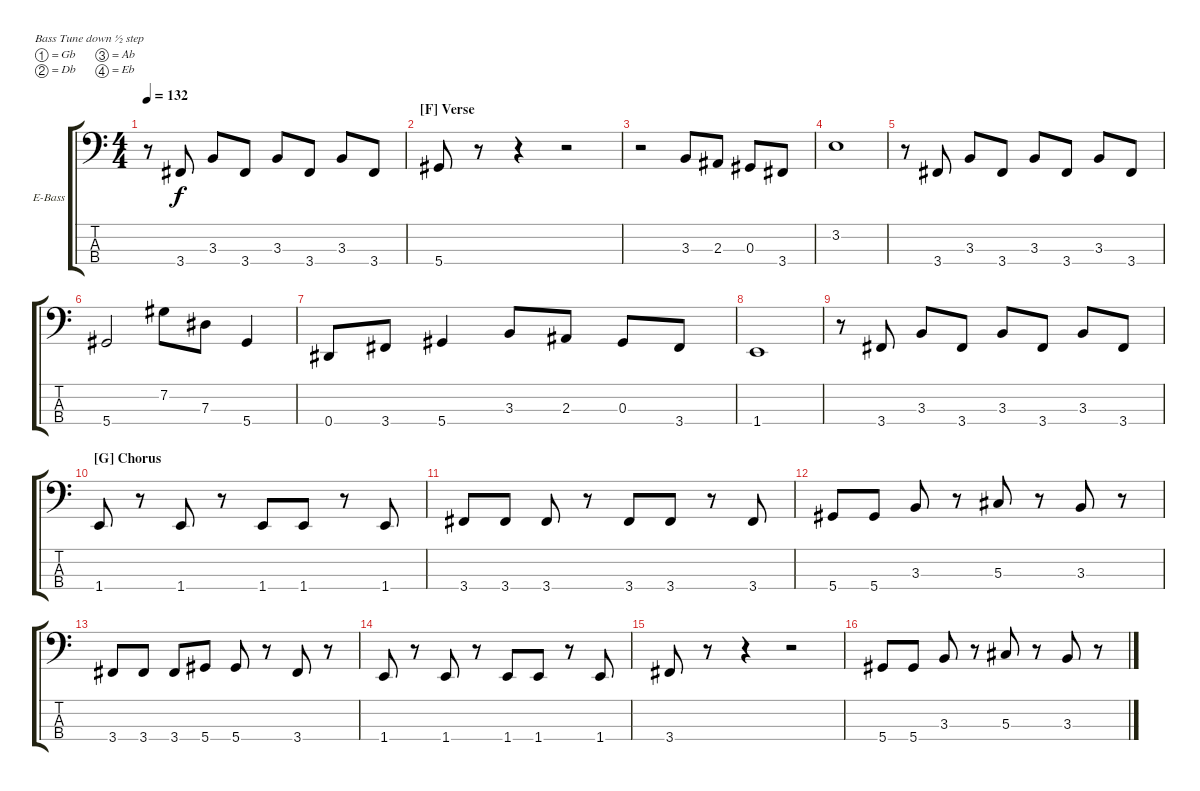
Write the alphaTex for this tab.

\bracketExtendMode groupsimilarinstruments
\firstSystemTrackNameOrientation horizontal
\otherSystemsTrackNameOrientation horizontal
\track ("Bass" "E-Bass") {instrument electricbassfinger}
\staff {score tabs}
\tuning (Gb2 Db2 Ab1 Eb1)
\ts (4 4)
\tempo 132
\clef f4
\scale
0.5
\ks aminor
r.8{dy f} 3.4.8 3.3.8 3.4.8 3.3.8 3.4.8 3.3.8 3.4.8 |
\section ("F" "Verse")
\scale
0.5 5.4.8 r.8 r.4 r.2 |
\scale
0.5 r.2 3.3.8 2.3.8 0.3.8 3.4.8 |
\scale
0.5 3.2.1 |
\scale
0.5 r.8 3.4.8 3.3.8 3.4.8 3.3.8 3.4.8 3.3.8 3.4.8 |
\scale
0.5 5.4.2 7.2.8 7.3.8 5.4.4 |
\scale
0.5 0.4.8 3.4.8 5.4.4 3.3.8 2.3.8 0.3.8 3.4.8 |
\scale
0.5 1.4.1 |
\scale
0.5 r.8 3.4.8 3.3.8 3.4.8 3.3.8 3.4.8 3.3.8 3.4.8 |
\section ("G" "Chorus")
\scale
0.5 1.4.8 r.8 1.4.8 r.8 1.4.8 1.4.8 r.8 1.4.8 |
\scale
0.5 3.4.8 3.4.8 3.4.8 r.8 3.4.8 3.4.8 r.8 3.4.8 |
\scale
0.5 5.4.8 5.4.8 3.3.8 r.8 5.3.8 r.8 3.3.8 r.8 |
\scale
0.5 3.4.8 3.4.8 3.4.8 5.4.8 5.4.8 r.8 3.4.8 r.8 |
\scale
0.5 1.4.8 r.8 1.4.8 r.8 1.4.8 1.4.8 r.8 1.4.8 |
\scale
1.06936 3.4.8 r.8 r.4 r.2 |
\scale
0.930643 5.4.8 5.4.8 3.3.8 r.8 5.3.8 r.8 3.3.8 r.8
